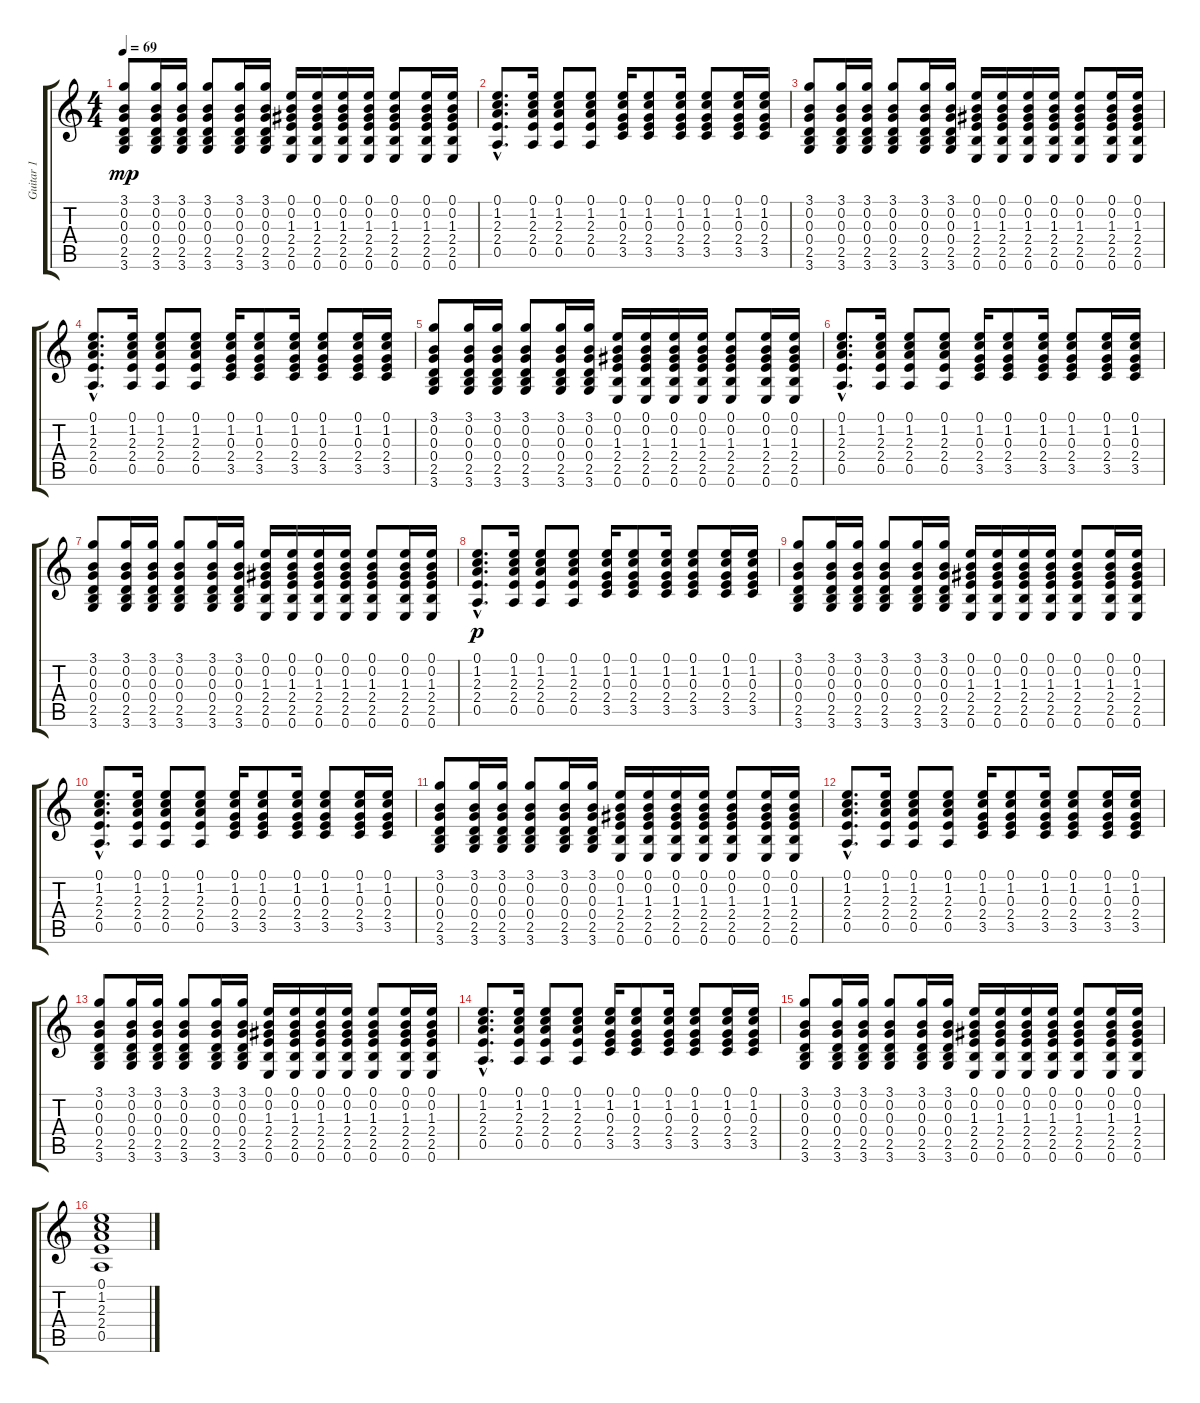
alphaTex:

\track ("Guitar 1" "Guitar 1") {instrument acousticguitarnylon}
\staff {score tabs}
\tuning (E4 B3 G3 D3 A2 E2) {hide}
\ts (4 4)
\tempo 69
\clef g2
\ks c
(3.1 0.2 0.3 0.4 2.5 3.6).8{dy mp} (3.1 0.2 0.3 0.4 2.5 3.6).16 (3.1 0.2 0.3 0.4 2.5 3.6).16 (3.1 0.2 0.3 0.4 2.5 3.6).8 (3.1 0.2 0.3 0.4 2.5 3.6).16 (3.1 0.2 0.3 0.4 2.5 3.6).16 (0.1 0.2 1.3 2.4 2.5 0.6).16 (0.1 0.2 1.3 2.4 2.5 0.6).16 (0.1 0.2 1.3 2.4 2.5 0.6).16 (0.1 0.2 1.3 2.4 2.5 0.6).16 (0.1 0.2 1.3 2.4 2.5 0.6).8 (0.1 0.2 1.3 2.4 2.5 0.6).16 (0.1 0.2 1.3 2.4 2.5 0.6).16 |
(0.1{hac} 1.2{hac} 2.3{hac} 2.4{hac} 0.5{hac}).8{d} (0.1 1.2 2.3 2.4 0.5).16 (0.1 1.2 2.3 2.4 0.5).8 (0.1 1.2 2.3 2.4 0.5).8 (0.1 1.2 0.3 2.4 3.5).16 (0.1 1.2 0.3 2.4 3.5).8 (0.1 1.2 0.3 2.4 3.5).16 (0.1 1.2 0.3 2.4 3.5).8 (0.1 1.2 0.3 2.4 3.5).16 (0.1 1.2 0.3 2.4 3.5).16 |
(3.1 0.2 0.3 0.4 2.5 3.6).8 (3.1 0.2 0.3 0.4 2.5 3.6).16 (3.1 0.2 0.3 0.4 2.5 3.6).16 (3.1 0.2 0.3 0.4 2.5 3.6).8 (3.1 0.2 0.3 0.4 2.5 3.6).16 (3.1 0.2 0.3 0.4 2.5 3.6).16 (0.1 0.2 1.3 2.4 2.5 0.6).16 (0.1 0.2 1.3 2.4 2.5 0.6).16 (0.1 0.2 1.3 2.4 2.5 0.6).16 (0.1 0.2 1.3 2.4 2.5 0.6).16 (0.1 0.2 1.3 2.4 2.5 0.6).8 (0.1 0.2 1.3 2.4 2.5 0.6).16 (0.1 0.2 1.3 2.4 2.5 0.6).16 |
(0.1{hac} 1.2{hac} 2.3{hac} 2.4{hac} 0.5{hac}).8{d} (0.1 1.2 2.3 2.4 0.5).16 (0.1 1.2 2.3 2.4 0.5).8 (0.1 1.2 2.3 2.4 0.5).8 (0.1 1.2 0.3 2.4 3.5).16 (0.1 1.2 0.3 2.4 3.5).8 (0.1 1.2 0.3 2.4 3.5).16 (0.1 1.2 0.3 2.4 3.5).8 (0.1 1.2 0.3 2.4 3.5).16 (0.1 1.2 0.3 2.4 3.5).16 |
(3.1 0.2 0.3 0.4 2.5 3.6).8 (3.1 0.2 0.3 0.4 2.5 3.6).16 (3.1 0.2 0.3 0.4 2.5 3.6).16 (3.1 0.2 0.3 0.4 2.5 3.6).8 (3.1 0.2 0.3 0.4 2.5 3.6).16 (3.1 0.2 0.3 0.4 2.5 3.6).16 (0.1 0.2 1.3 2.4 2.5 0.6).16 (0.1 0.2 1.3 2.4 2.5 0.6).16 (0.1 0.2 1.3 2.4 2.5 0.6).16 (0.1 0.2 1.3 2.4 2.5 0.6).16 (0.1 0.2 1.3 2.4 2.5 0.6).8 (0.1 0.2 1.3 2.4 2.5 0.6).16 (0.1 0.2 1.3 2.4 2.5 0.6).16 |
(0.1{hac} 1.2{hac} 2.3{hac} 2.4{hac} 0.5{hac}).8{d} (0.1 1.2 2.3 2.4 0.5).16 (0.1 1.2 2.3 2.4 0.5).8 (0.1 1.2 2.3 2.4 0.5).8 (0.1 1.2 0.3 2.4 3.5).16 (0.1 1.2 0.3 2.4 3.5).8 (0.1 1.2 0.3 2.4 3.5).16 (0.1 1.2 0.3 2.4 3.5).8 (0.1 1.2 0.3 2.4 3.5).16 (0.1 1.2 0.3 2.4 3.5).16 |
(3.1 0.2 0.3 0.4 2.5 3.6).8 (3.1 0.2 0.3 0.4 2.5 3.6).16 (3.1 0.2 0.3 0.4 2.5 3.6).16 (3.1 0.2 0.3 0.4 2.5 3.6).8 (3.1 0.2 0.3 0.4 2.5 3.6).16 (3.1 0.2 0.3 0.4 2.5 3.6).16 (0.1 0.2 1.3 2.4 2.5 0.6).16 (0.1 0.2 1.3 2.4 2.5 0.6).16 (0.1 0.2 1.3 2.4 2.5 0.6).16 (0.1 0.2 1.3 2.4 2.5 0.6).16 (0.1 0.2 1.3 2.4 2.5 0.6).8 (0.1 0.2 1.3 2.4 2.5 0.6).16 (0.1 0.2 1.3 2.4 2.5 0.6).16 |
(0.1{hac} 1.2{hac} 2.3{hac} 2.4{hac} 0.5{hac}).8{d dy p} (0.1 1.2 2.3 2.4 0.5).16 (0.1 1.2 2.3 2.4 0.5).8 (0.1 1.2 2.3 2.4 0.5).8 (0.1 1.2 0.3 2.4 3.5).16 (0.1 1.2 0.3 2.4 3.5).8 (0.1 1.2 0.3 2.4 3.5).16 (0.1 1.2 0.3 2.4 3.5).8 (0.1 1.2 0.3 2.4 3.5).16 (0.1 1.2 0.3 2.4 3.5).16 |
(3.1 0.2 0.3 0.4 2.5 3.6).8 (3.1 0.2 0.3 0.4 2.5 3.6).16 (3.1 0.2 0.3 0.4 2.5 3.6).16 (3.1 0.2 0.3 0.4 2.5 3.6).8 (3.1 0.2 0.3 0.4 2.5 3.6).16 (3.1 0.2 0.3 0.4 2.5 3.6).16 (0.1 0.2 1.3 2.4 2.5 0.6).16 (0.1 0.2 1.3 2.4 2.5 0.6).16 (0.1 0.2 1.3 2.4 2.5 0.6).16 (0.1 0.2 1.3 2.4 2.5 0.6).16 (0.1 0.2 1.3 2.4 2.5 0.6).8 (0.1 0.2 1.3 2.4 2.5 0.6).16 (0.1 0.2 1.3 2.4 2.5 0.6).16 |
(0.1{hac} 1.2{hac} 2.3{hac} 2.4{hac} 0.5{hac}).8{d} (0.1 1.2 2.3 2.4 0.5).16 (0.1 1.2 2.3 2.4 0.5).8 (0.1 1.2 2.3 2.4 0.5).8 (0.1 1.2 0.3 2.4 3.5).16 (0.1 1.2 0.3 2.4 3.5).8 (0.1 1.2 0.3 2.4 3.5).16 (0.1 1.2 0.3 2.4 3.5).8 (0.1 1.2 0.3 2.4 3.5).16 (0.1 1.2 0.3 2.4 3.5).16 |
(3.1 0.2 0.3 0.4 2.5 3.6).8 (3.1 0.2 0.3 0.4 2.5 3.6).16 (3.1 0.2 0.3 0.4 2.5 3.6).16 (3.1 0.2 0.3 0.4 2.5 3.6).8 (3.1 0.2 0.3 0.4 2.5 3.6).16 (3.1 0.2 0.3 0.4 2.5 3.6).16 (0.1 0.2 1.3 2.4 2.5 0.6).16 (0.1 0.2 1.3 2.4 2.5 0.6).16 (0.1 0.2 1.3 2.4 2.5 0.6).16 (0.1 0.2 1.3 2.4 2.5 0.6).16 (0.1 0.2 1.3 2.4 2.5 0.6).8 (0.1 0.2 1.3 2.4 2.5 0.6).16 (0.1 0.2 1.3 2.4 2.5 0.6).16 |
(0.1{hac} 1.2{hac} 2.3{hac} 2.4{hac} 0.5{hac}).8{d} (0.1 1.2 2.3 2.4 0.5).16 (0.1 1.2 2.3 2.4 0.5).8 (0.1 1.2 2.3 2.4 0.5).8 (0.1 1.2 0.3 2.4 3.5).16 (0.1 1.2 0.3 2.4 3.5).8 (0.1 1.2 0.3 2.4 3.5).16 (0.1 1.2 0.3 2.4 3.5).8 (0.1 1.2 0.3 2.4 3.5).16 (0.1 1.2 0.3 2.4 3.5).16 |
(3.1 0.2 0.3 0.4 2.5 3.6).8 (3.1 0.2 0.3 0.4 2.5 3.6).16 (3.1 0.2 0.3 0.4 2.5 3.6).16 (3.1 0.2 0.3 0.4 2.5 3.6).8 (3.1 0.2 0.3 0.4 2.5 3.6).16 (3.1 0.2 0.3 0.4 2.5 3.6).16 (0.1 0.2 1.3 2.4 2.5 0.6).16 (0.1 0.2 1.3 2.4 2.5 0.6).16 (0.1 0.2 1.3 2.4 2.5 0.6).16 (0.1 0.2 1.3 2.4 2.5 0.6).16 (0.1 0.2 1.3 2.4 2.5 0.6).8 (0.1 0.2 1.3 2.4 2.5 0.6).16 (0.1 0.2 1.3 2.4 2.5 0.6).16 |
(0.1{hac} 1.2{hac} 2.3{hac} 2.4{hac} 0.5{hac}).8{d} (0.1 1.2 2.3 2.4 0.5).16 (0.1 1.2 2.3 2.4 0.5).8 (0.1 1.2 2.3 2.4 0.5).8 (0.1 1.2 0.3 2.4 3.5).16 (0.1 1.2 0.3 2.4 3.5).8 (0.1 1.2 0.3 2.4 3.5).16 (0.1 1.2 0.3 2.4 3.5).8 (0.1 1.2 0.3 2.4 3.5).16 (0.1 1.2 0.3 2.4 3.5).16 |
(3.1 0.2 0.3 0.4 2.5 3.6).8 (3.1 0.2 0.3 0.4 2.5 3.6).16 (3.1 0.2 0.3 0.4 2.5 3.6).16 (3.1 0.2 0.3 0.4 2.5 3.6).8 (3.1 0.2 0.3 0.4 2.5 3.6).16 (3.1 0.2 0.3 0.4 2.5 3.6).16 (0.1 0.2 1.3 2.4 2.5 0.6).16 (0.1 0.2 1.3 2.4 2.5 0.6).16 (0.1 0.2 1.3 2.4 2.5 0.6).16 (0.1 0.2 1.3 2.4 2.5 0.6).16 (0.1 0.2 1.3 2.4 2.5 0.6).8 (0.1 0.2 1.3 2.4 2.5 0.6).16 (0.1 0.2 1.3 2.4 2.5 0.6).16 |
(0.1 1.2 2.3 2.4 0.5).1{volume 0}
